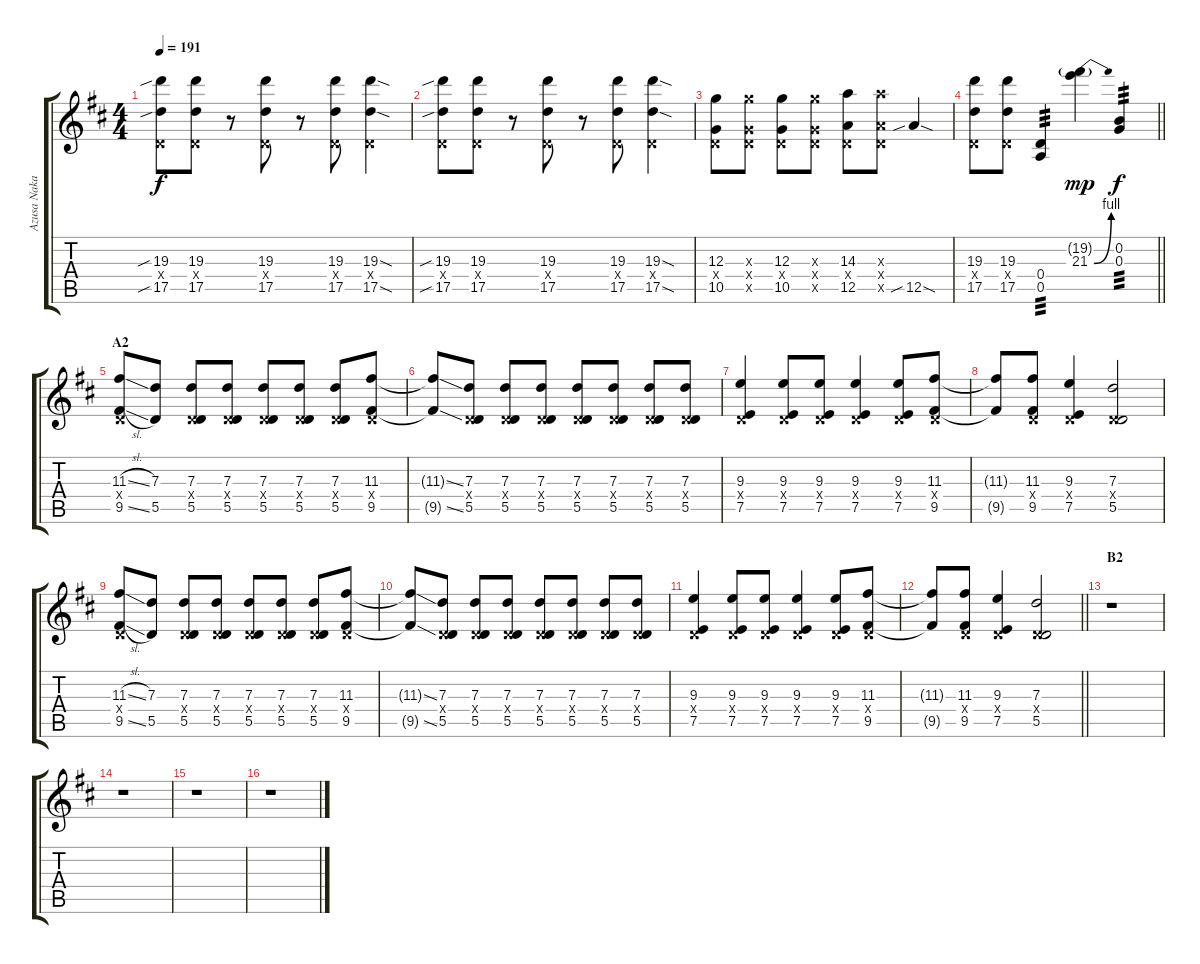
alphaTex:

\track ("Azusa Nakano" "Azusa Naka") {instrument overdrivenguitar}
\staff {score tabs}
\tuning (E4 B3 G3 D3 A2 E2) {hide}
\ts (4 4)
\tempo 191
\clef g2
\ks d
(19.3{sib} 0.4{x} 17.5{sib}).8{dy f} (19.3 0.4{x} 17.5).8 r.8 (19.3 0.4{x} 17.5).8 r.8 (19.3 0.4{x} 17.5).8 (19.3{sod} 0.4{x} 17.5{sod}).4 |
(19.3{sib} 0.4{x} 17.5{sib}).8 (19.3 0.4{x} 17.5).8 r.8 (19.3 0.4{x} 17.5).8 r.8 (19.3 0.4{x} 17.5).8 (19.3{sod} 0.4{x} 17.5{sod}).4 |
(12.3 0.4{x} 10.5).8 (12.3{x} 0.4{x} 10.5{x}).8 (12.3 0.4{x} 10.5).8 (12.3{x} 0.4{x} 10.5{x}).8 (14.3 0.4{x} 12.5).8 (14.3{x} 0.4{x} 12.5{x}).8 12.5{sib sod}.4 |
\barLineRight lightlight
(19.3 0.4{x} 17.5).8 (19.3 0.4{x} 17.5).8 (0.4 0.5).4{tp 3} (19.2{g} 21.3{be (bend 0 0 60 4)}).4{dy mp} (0.2 0.3).4{tp 3 dy f} |
\section ("" "A2")
(11.3{sl} 0.4{x} 9.5{sl}).8 (7.3 5.5).8 (7.3 0.4{x} 5.5).8 (7.3 0.4{x} 5.5).8 (7.3 0.4{x} 5.5).8 (7.3 0.4{x} 5.5).8 (7.3 0.4{x} 5.5).8 (11.3 0.4{x} 9.5).8 |
(11.3{ss t} 9.5{ss t}).8 (7.3 0.4{x} 5.5).8 (7.3 0.4{x} 5.5).8 (7.3 0.4{x} 5.5).8 (7.3 0.4{x} 5.5).8 (7.3 0.4{x} 5.5).8 (7.3 0.4{x} 5.5).8 (7.3 0.4{x} 5.5).8 |
(9.3 0.4{x} 7.5).4 (9.3 0.4{x} 7.5).8 (9.3 0.4{x} 7.5).8 (9.3 0.4{x} 7.5).4 (9.3 0.4{x} 7.5).8 (11.3 0.4{x} 9.5).8 |
(11.3{t} 9.5{t}).8 (11.3 0.4{x} 9.5).8 (9.3 0.4{x} 7.5).4 (7.3 0.4{x} 5.5).2 |
(11.3{sl} 0.4{x} 9.5{sl}).8 (7.3 5.5).8 (7.3 0.4{x} 5.5).8 (7.3 0.4{x} 5.5).8 (7.3 0.4{x} 5.5).8 (7.3 0.4{x} 5.5).8 (7.3 0.4{x} 5.5).8 (11.3 0.4{x} 9.5).8 |
(11.3{ss t} 9.5{ss t}).8 (7.3 0.4{x} 5.5).8 (7.3 0.4{x} 5.5).8 (7.3 0.4{x} 5.5).8 (7.3 0.4{x} 5.5).8 (7.3 0.4{x} 5.5).8 (7.3 0.4{x} 5.5).8 (7.3 0.4{x} 5.5).8 |
(9.3 0.4{x} 7.5).4 (9.3 0.4{x} 7.5).8 (9.3 0.4{x} 7.5).8 (9.3 0.4{x} 7.5).4 (9.3 0.4{x} 7.5).8 (11.3 0.4{x} 9.5).8 |
\barLineRight lightlight
(11.3{t} 9.5{t}).8 (11.3 0.4{x} 9.5).8 (9.3 0.4{x} 7.5).4 (7.3 0.4{x} 5.5).2 |
\section ("" "B2")
r.1 |
r.1 |
r.1 |
r.1
